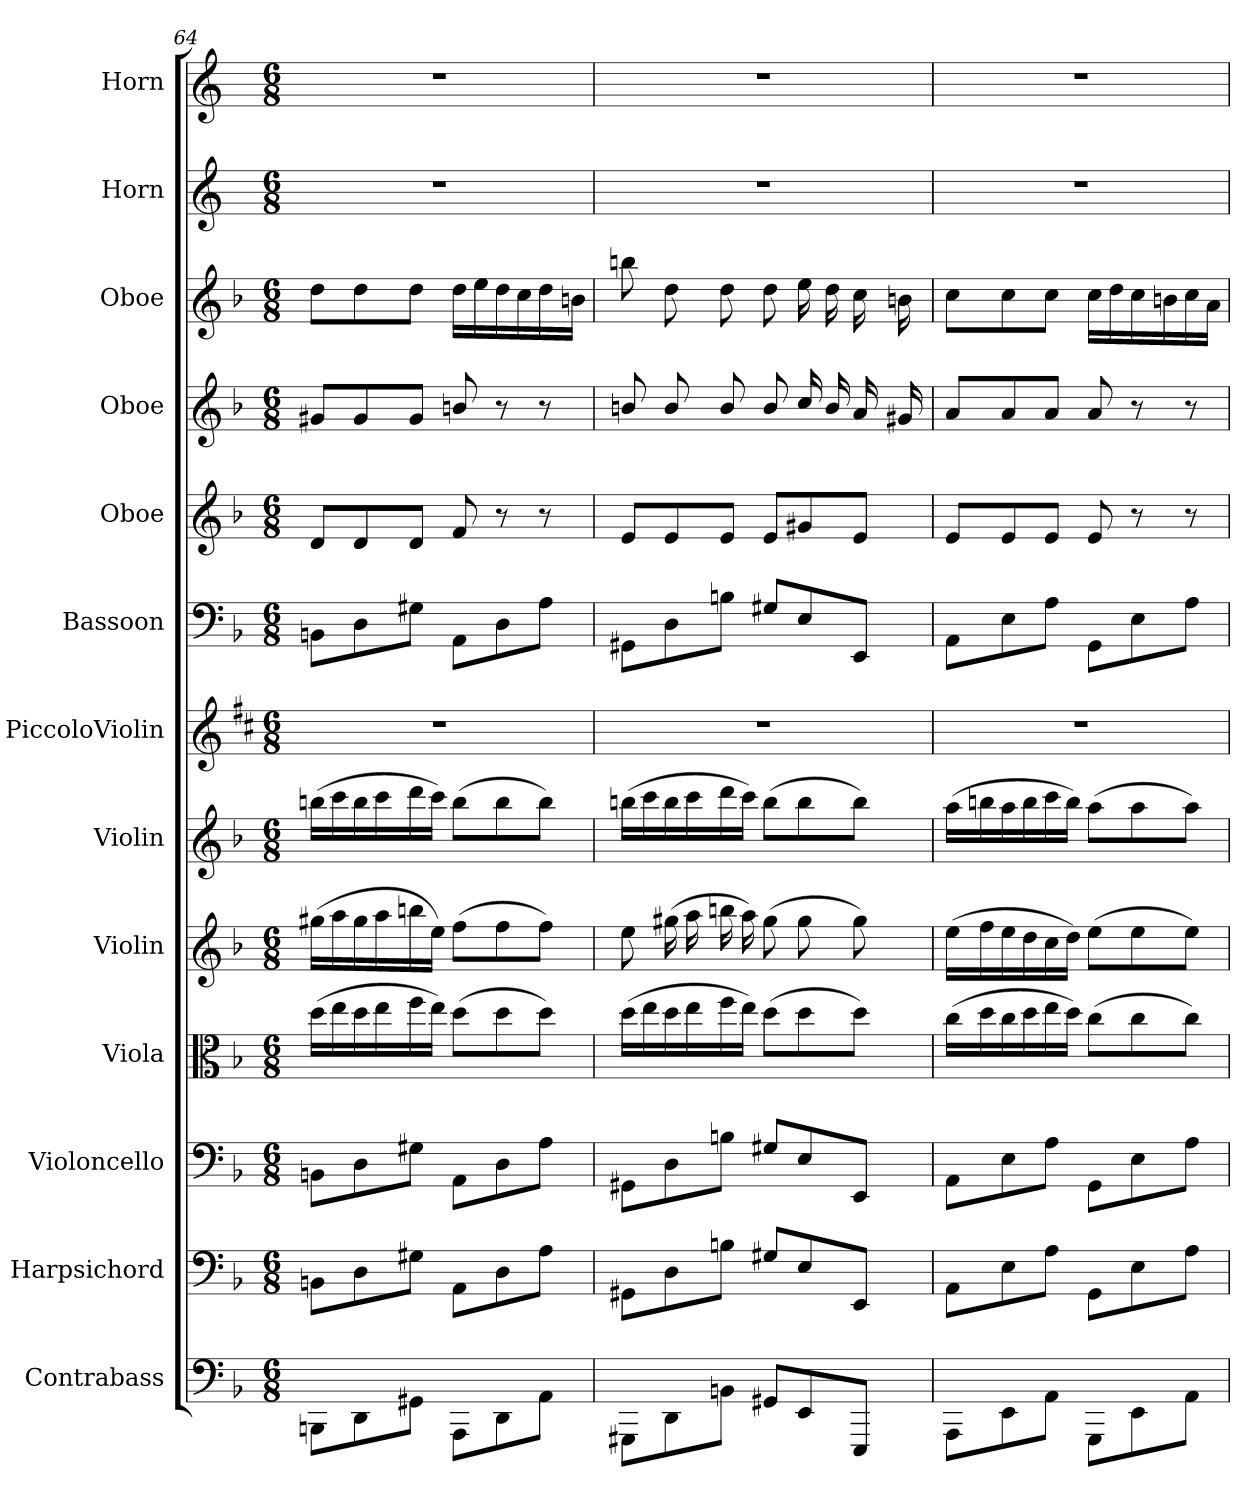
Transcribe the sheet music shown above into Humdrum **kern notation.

**kern	**kern	**kern	**kern	**kern	**kern	**kern	**kern	**kern	**kern	**kern	**kern	**kern
*part13	*part12	*part11	*part10	*part9	*part8	*part7	*part6	*part5	*part4	*part3	*part2	*part1
*staff13	*staff12	*staff11	*staff10	*staff9	*staff8	*staff7	*staff6	*staff5	*staff4	*staff3	*staff2	*staff1
*I"Contrabass	*I"Harpsichord	*I"Violoncello	*I"Viola	*I"Violin	*I"Violin	*I"PiccoloViolin	*I"Bassoon	*I"Oboe	*I"Oboe	*I"Oboe	*I"Horn	*I"Horn
*I'Cb	*I'Hpschd	*I'Vc	*I'Vla	*I'Vln	*I'Vln	*	*I'Bsn	*I'Ob	*I'Ob	*I'Ob	*I'Hn	*I'Hn
*clefF4	*clefF4	*clefF4	*clefC3	*clefG2	*clefG2	*clefG2	*clefF4	*clefG2	*clefG2	*clefG2	*clefG2	*clefG2
*k[b-]	*k[b-]	*k[b-]	*k[b-]	*k[b-]	*k[b-]	*k[f#c#]	*k[b-]	*k[b-]	*k[b-]	*k[b-]	*k[]	*k[]
*M6/8	*M6/8	*M6/8	*M6/8	*M6/8	*M6/8	*M6/8	*M6/8	*M6/8	*M6/8	*M6/8	*M6/8	*M6/8
=64	=64	=64	=64	=64	=64	=64	=64	=64	=64	=64	=64	=64
8BBBn\L	8BBn\L	8BBn\L	(16dd\LL	(16gg#X\LL	(16bbn\LL	2.r	8BBn\L	8d/L	8g#X/L	8dd\L	2.r	2.r
.	.	.	16ee\	16aa\	16ccc\	.	.	.	.	.	.	.
8DD\	8D\	8D\	16dd\	16gg#\	16bb\	.	8D\	8d/	8g#/	8dd\	.	.
.	.	.	16ee\	16aa\	16ccc\	.	.	.	.	.	.	.
8GG#X\J	8G#X\J	8G#X\J	16ff\	16bbn\	16ddd\	.	8G#X\J	8d/J	8g#/J	8dd\J	.	.
.	.	.	16ee\JJ)	16ee\JJ)	16ccc\JJ)	.	.	.	.	.	.	.
8AAA\L	8AA\L	8AA\L	(8dd\L	(8ff\L	(8bb\L	.	8AA\L	8f/	8bn/	16dd\LL	.	.
.	.	.	.	.	.	.	.	.	.	16ee\	.	.
8DD\	8D\	8D\	8dd\	8ff\	8bb\	.	8D\	8r	8r	16dd\	.	.
.	.	.	.	.	.	.	.	.	.	16cc\	.	.
8AA\J	8A\J	8A\J	8dd\J)	8ff\J)	8bb\J)	.	8A\J	8r	8r	16dd\	.	.
.	.	.	.	.	.	.	.	.	.	16bn\JJ	.	.
=65	=65	=65	=65	=65	=65	=65	=65	=65	=65	=65	=65	=65
8GGG#X\L	8GG#X\L	8GG#X\L	(16dd\LL	8ee\	(16bbn\LL	2.r	8GG#X\L	8e/L	8bn/	8bbn\	2.r	2.r
.	.	.	16ee\	.	16ccc\	.	.	.	.	.	.	.
8DD\	8D\	8D\	16dd\	(16gg#X\	16bb\	.	8D\	8e/	8b/	8dd\	.	.
.	.	.	16ee\	16aa\	16ccc\	.	.	.	.	.	.	.
8BBn\J	8Bn\J	8Bn\J	16ff\	16bbn\	16ddd\	.	8Bn\J	8e/J	8b/	8dd\	.	.
.	.	.	16ee\JJ)	16aa\)	16ccc\JJ)	.	.	.	.	.	.	.
8GG#X/L	8G#X/L	8G#X/L	(8dd\L	(8gg#\	(8bb\L	.	8G#X/L	8e/L	8b/	8dd\	.	.
8EE/	8E/	8E/	8dd\	8gg#\	8bb\	.	8E/	8g#X/	16cc/	16ee\	.	.
.	.	.	.	.	.	.	.	.	16b/	16dd\	.	.
8EEE/J	8EE/J	8EE/J	8dd\J)	8gg#\)	8bb\J)	.	8EE/J	8e/J	16a/	16cc\	.	.
.	.	.	.	.	.	.	.	.	16g#X/	16bn\	.	.
=66	=66	=66	=66	=66	=66	=66	=66	=66	=66	=66	=66	=66
8AAA\L	8AA\L	8AA\L	(16cc\LL	(16ee\LL	(16aa\LL	2.r	8AA\L	8e/L	8a/L	8cc\L	2.r	2.r
.	.	.	16dd\	16ff\	16bbn\	.	.	.	.	.	.	.
8EE\	8E\	8E\	16cc\	16ee\	16aa\	.	8E\	8e/	8a/	8cc\	.	.
.	.	.	16dd\	16dd\	16bb\	.	.	.	.	.	.	.
8AA\J	8A\J	8A\J	16ee\	16cc\	16ccc\	.	8A\J	8e/J	8a/J	8cc\J	.	.
.	.	.	16dd\JJ)	16dd\JJ)	16bb\JJ)	.	.	.	.	.	.	.
8GGG\L	8GG\L	8GG\L	(8cc\L	(8ee\L	(8aa\L	.	8GG\L	8e/	8a/	16cc\LL	.	.
.	.	.	.	.	.	.	.	.	.	16dd\	.	.
8EE\	8E\	8E\	8cc\	8ee\	8aa\	.	8E\	8r	8r	16cc\	.	.
.	.	.	.	.	.	.	.	.	.	16bn\	.	.
8AA\J	8A\J	8A\J	8cc\J)	8ee\J)	8aa\J)	.	8A\J	8r	8r	16cc\	.	.
.	.	.	.	.	.	.	.	.	.	16a\JJ	.	.
=	=	=	=	=	=	=	=	=	=	=	=	=
*-	*-	*-	*-	*-	*-	*-	*-	*-	*-	*-	*-	*-
